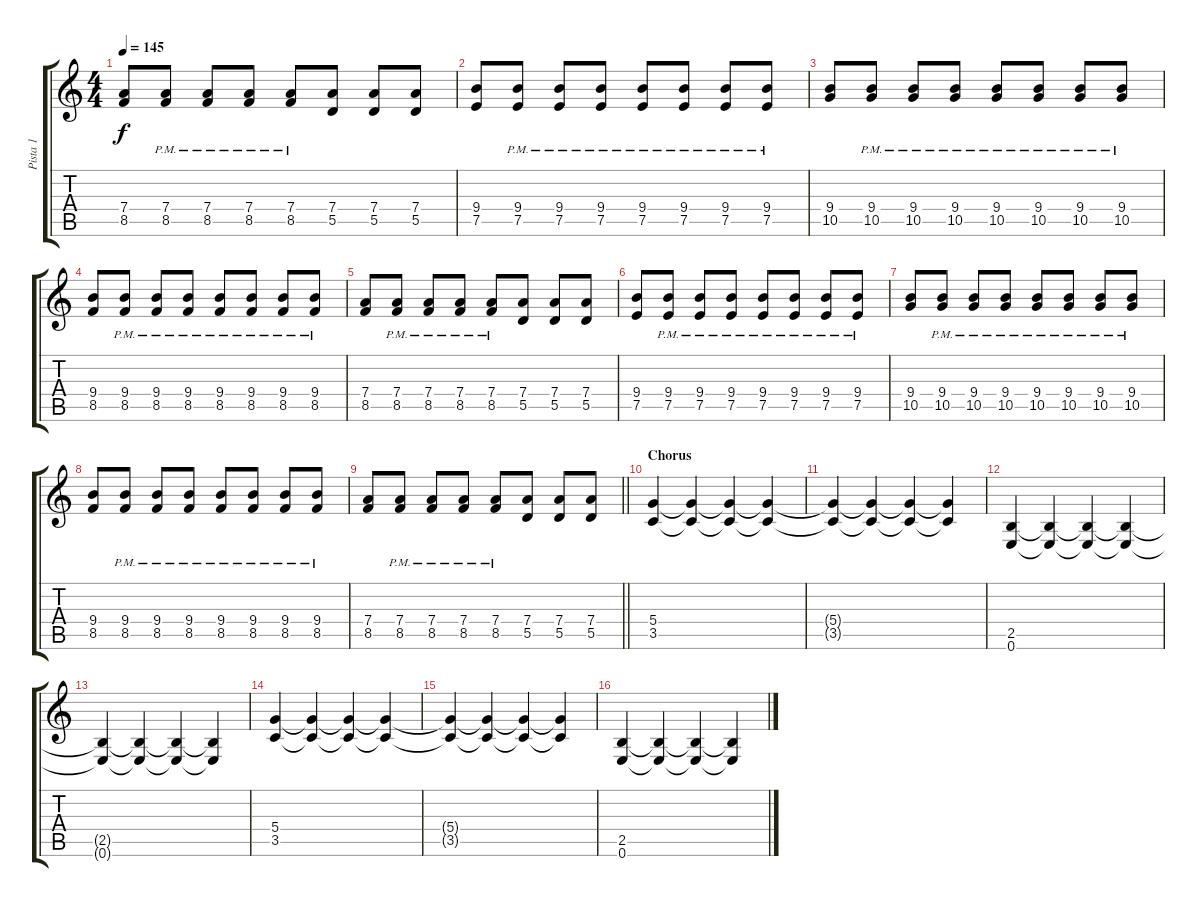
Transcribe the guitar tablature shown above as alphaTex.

\track ("Pista 1" "Pista 1") {instrument overdrivenguitar}
\staff {score tabs}
\tuning (E4 B3 G3 D3 A2 E2) {hide}
\ts (4 4)
\tempo 145
\clef g2
\ks c
(7.4 8.5).8{dy f} (7.4{pm} 8.5{pm}).8 (7.4{pm} 8.5{pm}).8 (7.4{pm} 8.5{pm}).8 (7.4{pm} 8.5{pm}).8 (7.4 5.5).8 (7.4 5.5).8 (7.4 5.5).8 |
(9.4 7.5).8 (9.4{pm} 7.5{pm}).8 (9.4{pm} 7.5{pm}).8 (9.4{pm} 7.5{pm}).8 (9.4{pm} 7.5{pm}).8 (9.4{pm} 7.5{pm}).8 (9.4{pm} 7.5{pm}).8 (9.4{pm} 7.5{pm}).8 |
(9.4 10.5).8 (9.4{pm} 10.5{pm}).8 (9.4{pm} 10.5{pm}).8 (9.4{pm} 10.5{pm}).8 (9.4{pm} 10.5{pm}).8 (9.4{pm} 10.5{pm}).8 (9.4{pm} 10.5{pm}).8 (9.4{pm} 10.5{pm}).8 |
(9.4 8.5).8 (9.4{pm} 8.5{pm}).8 (9.4{pm} 8.5{pm}).8 (9.4{pm} 8.5{pm}).8 (9.4{pm} 8.5{pm}).8 (9.4{pm} 8.5{pm}).8 (9.4{pm} 8.5{pm}).8 (9.4{pm} 8.5{pm}).8 |
(7.4 8.5).8 (7.4{pm} 8.5{pm}).8 (7.4{pm} 8.5{pm}).8 (7.4{pm} 8.5{pm}).8 (7.4{pm} 8.5{pm}).8 (7.4 5.5).8 (7.4 5.5).8 (7.4 5.5).8 |
(9.4 7.5).8 (9.4{pm} 7.5{pm}).8 (9.4{pm} 7.5{pm}).8 (9.4{pm} 7.5{pm}).8 (9.4{pm} 7.5{pm}).8 (9.4{pm} 7.5{pm}).8 (9.4{pm} 7.5{pm}).8 (9.4{pm} 7.5{pm}).8 |
(9.4 10.5).8 (9.4{pm} 10.5{pm}).8 (9.4{pm} 10.5{pm}).8 (9.4{pm} 10.5{pm}).8 (9.4{pm} 10.5{pm}).8 (9.4{pm} 10.5{pm}).8 (9.4{pm} 10.5{pm}).8 (9.4{pm} 10.5{pm}).8 |
(9.4 8.5).8 (9.4{pm} 8.5{pm}).8 (9.4{pm} 8.5{pm}).8 (9.4{pm} 8.5{pm}).8 (9.4{pm} 8.5{pm}).8 (9.4{pm} 8.5{pm}).8 (9.4{pm} 8.5{pm}).8 (9.4{pm} 8.5{pm}).8 |
\barLineRight lightlight
(7.4 8.5).8 (7.4{pm} 8.5{pm}).8 (7.4{pm} 8.5{pm}).8 (7.4{pm} 8.5{pm}).8 (7.4{pm} 8.5{pm}).8 (7.4 5.5).8 (7.4 5.5).8 (7.4 5.5).8 |
\section ("" "Chorus")
(5.4 3.5).4 (5.4{t} 3.5{t}).4 (5.4{t} 3.5{t}).4 (5.4{t} 3.5{t}).4 |
(5.4{t} 3.5{t}).4 (5.4{t} 3.5{t}).4 (5.4{t} 3.5{t}).4 (5.4{t} 3.5{t}).4 |
(2.5 0.6).4 (2.5{t} 0.6{t}).4 (2.5{t} 0.6{t}).4 (2.5{t} 0.6{t}).4 |
(2.5{t} 0.6{t}).4 (2.5{t} 0.6{t}).4 (2.5{t} 0.6{t}).4 (2.5{t} 0.6{t}).4 |
(5.4 3.5).4 (5.4{t} 3.5{t}).4 (5.4{t} 3.5{t}).4 (5.4{t} 3.5{t}).4 |
(5.4{t} 3.5{t}).4 (5.4{t} 3.5{t}).4 (5.4{t} 3.5{t}).4 (5.4{t} 3.5{t}).4 |
(2.5 0.6).4 (2.5{t} 0.6{t}).4 (2.5{t} 0.6{t}).4 (2.5{t} 0.6{t}).4
